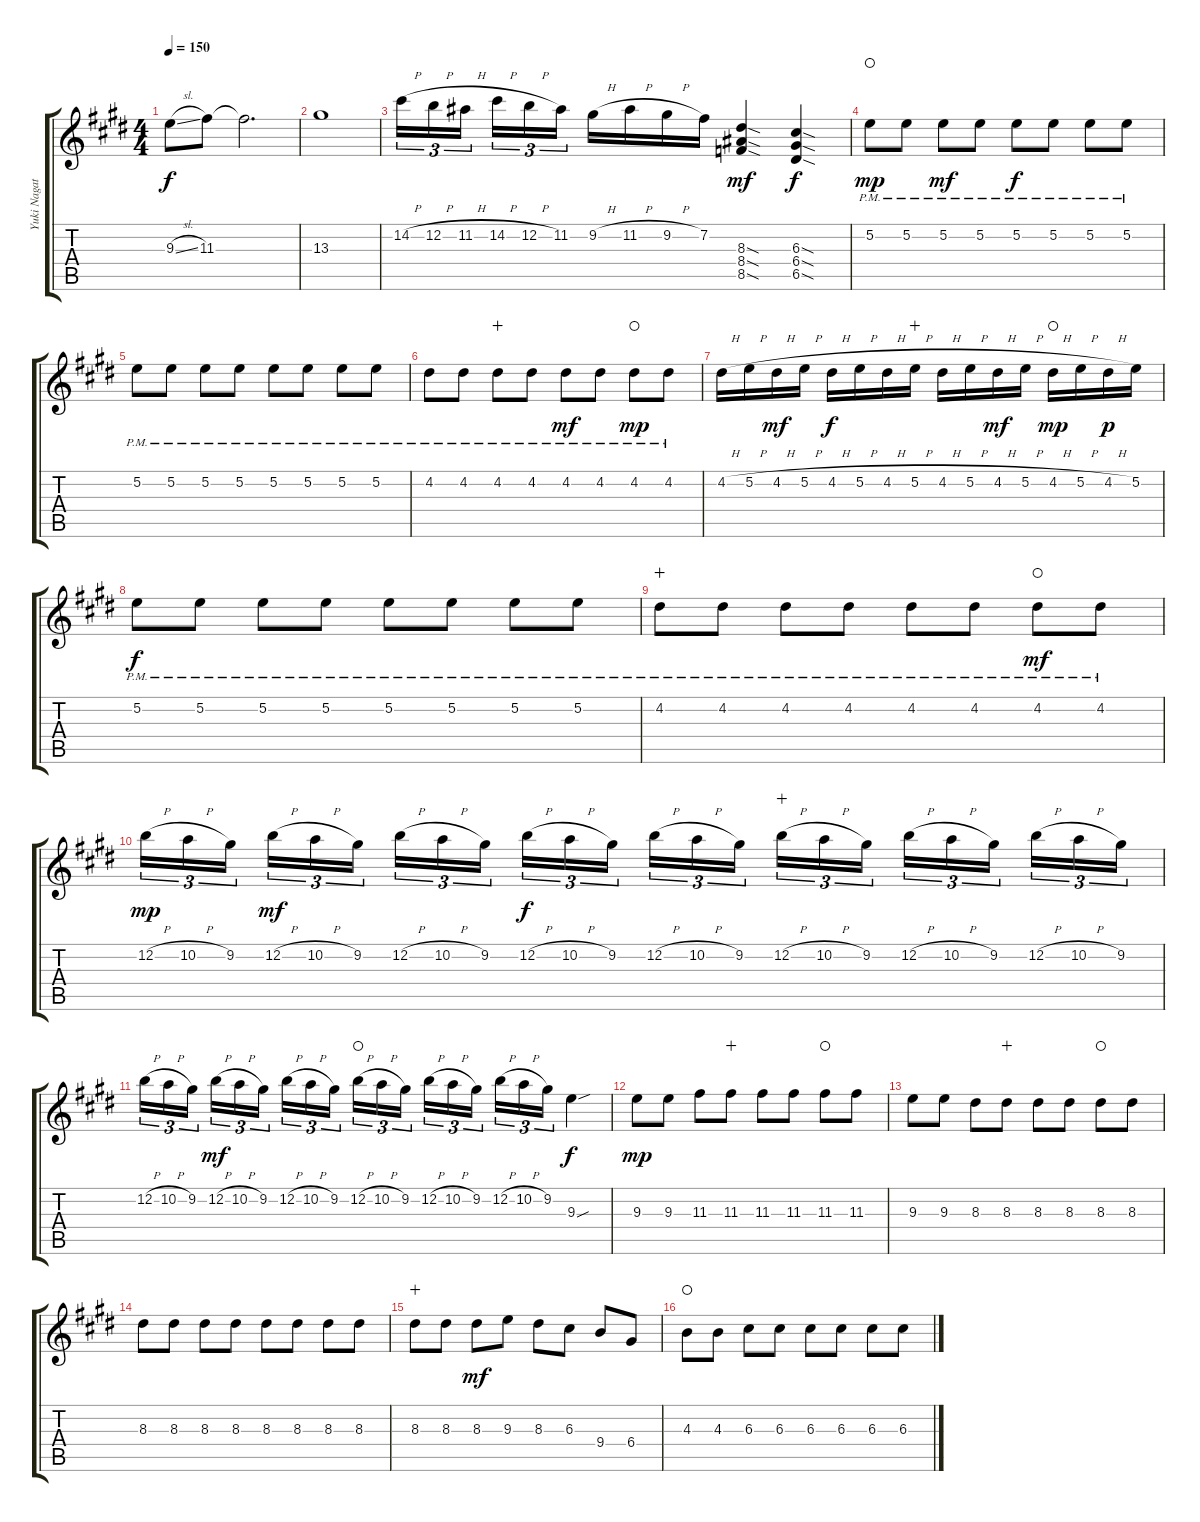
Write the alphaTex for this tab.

\track ("Yuki Nagato (Lead Guitar)" "Yuki Nagat") {instrument overdrivenguitar}
\staff {score tabs}
\tuning (E4 B3 G3 D3 A2 E2) {hide}
\ts (4 4)
\tempo 150
\clef g2
\ks c#minor
9.3{sl}.8{dy f} 11.3.8 11.3{t}.2{d} |
13.3.1 |
14.2{h}.16{tu (3 2)} 12.2{h}.16{tu (3 2)} 11.2{h}.16{tu (3 2) beam splitsecondary} 14.2{h}.16{tu (3 2)} 12.2{h}.16{tu (3 2)} 11.2.16{tu (3 2)} 9.2{h}.16 11.2{h}.16 9.2{h}.16 7.2.16 (8.3{sod} 8.4{sod} 8.5{sod}).4{dy mf} (6.3{sod} 6.4{sod} 6.5{sod}).4{dy f} |
5.2{pm}.8{dy mp waho} 5.2{pm}.8 5.2{pm}.8{dy mf} 5.2{pm}.8 5.2{pm}.8{dy f} 5.2{pm}.8 5.2{pm}.8 5.2{pm}.8 |
5.2{pm}.8 5.2{pm}.8 5.2{pm}.8 5.2{pm}.8 5.2{pm}.8 5.2{pm}.8 5.2{pm}.8 5.2{pm}.8 |
4.2{pm}.8 4.2{pm}.8 4.2{pm}.8{wahc} 4.2{pm}.8 4.2{pm}.8{dy mf} 4.2{pm}.8 4.2{pm}.8{dy mp waho} 4.2{pm}.8 |
4.2{h}.16 5.2{h}.16 4.2{h}.16{dy mf} 5.2{h}.16 4.2{h}.16{dy f} 5.2{h}.16 4.2{h}.16 5.2{h}.16{wahc} 4.2{h}.16 5.2{h}.16 4.2{h}.16{dy mf} 5.2{h}.16 4.2{h}.16{dy mp waho} 5.2{h}.16 4.2{h}.16{dy p} 5.2.16 |
5.2{pm}.8{dy f} 5.2{pm}.8 5.2{pm}.8 5.2{pm}.8 5.2{pm}.8 5.2{pm}.8 5.2{pm}.8 5.2{pm}.8 |
4.2{pm}.8{wahc} 4.2{pm}.8 4.2{pm}.8 4.2{pm}.8 4.2{pm}.8 4.2{pm}.8 4.2{pm}.8{dy mf waho} 4.2{pm}.8 |
12.2{h}.16{tu (3 2) dy mp} 10.2{h}.16{tu (3 2)} 9.2.16{tu (3 2) beam splitsecondary} 12.2{h}.16{tu (3 2) dy mf} 10.2{h}.16{tu (3 2)} 9.2.16{tu (3 2)} 12.2{h}.16{tu (3 2)} 10.2{h}.16{tu (3 2)} 9.2.16{tu (3 2) beam splitsecondary} 12.2{h}.16{tu (3 2) dy f} 10.2{h}.16{tu (3 2)} 9.2.16{tu (3 2)} 12.2{h}.16{tu (3 2)} 10.2{h}.16{tu (3 2)} 9.2.16{tu (3 2) beam splitsecondary} 12.2{h}.16{tu (3 2) wahc} 10.2{h}.16{tu (3 2)} 9.2.16{tu (3 2)} 12.2{h}.16{tu (3 2)} 10.2{h}.16{tu (3 2)} 9.2.16{tu (3 2) beam splitsecondary} 12.2{h}.16{tu (3 2)} 10.2{h}.16{tu (3 2)} 9.2.16{tu (3 2)} |
12.2{h}.16{tu (3 2)} 10.2{h}.16{tu (3 2)} 9.2.16{tu (3 2) beam splitsecondary} 12.2{h}.16{tu (3 2) dy mf} 10.2{h}.16{tu (3 2)} 9.2.16{tu (3 2)} 12.2{h}.16{tu (3 2)} 10.2{h}.16{tu (3 2)} 9.2.16{tu (3 2) beam splitsecondary} 12.2{h}.16{tu (3 2) waho} 10.2{h}.16{tu (3 2)} 9.2.16{tu (3 2)} 12.2{h}.16{tu (3 2)} 10.2{h}.16{tu (3 2)} 9.2.16{tu (3 2) beam splitsecondary} 12.2{h}.16{tu (3 2)} 10.2{h}.16{tu (3 2)} 9.2.16{tu (3 2)} 9.3{sou}.4{dy f} |
9.3.8{dy mp} 9.3.8 11.3.8 11.3.8{wahc} 11.3.8 11.3.8 11.3.8{waho} 11.3.8 |
9.3.8 9.3.8 8.3.8 8.3.8{wahc} 8.3.8 8.3.8 8.3.8{waho} 8.3.8 |
8.3.8 8.3.8 8.3.8 8.3.8 8.3.8 8.3.8 8.3.8 8.3.8 |
8.3.8{wahc} 8.3.8 8.3.8{dy mf} 9.3.8 8.3.8 6.3.8 9.4.8 6.4.8 |
4.3.8{waho} 4.3.8 6.3.8 6.3.8 6.3.8 6.3.8 6.3.8 6.3.8
